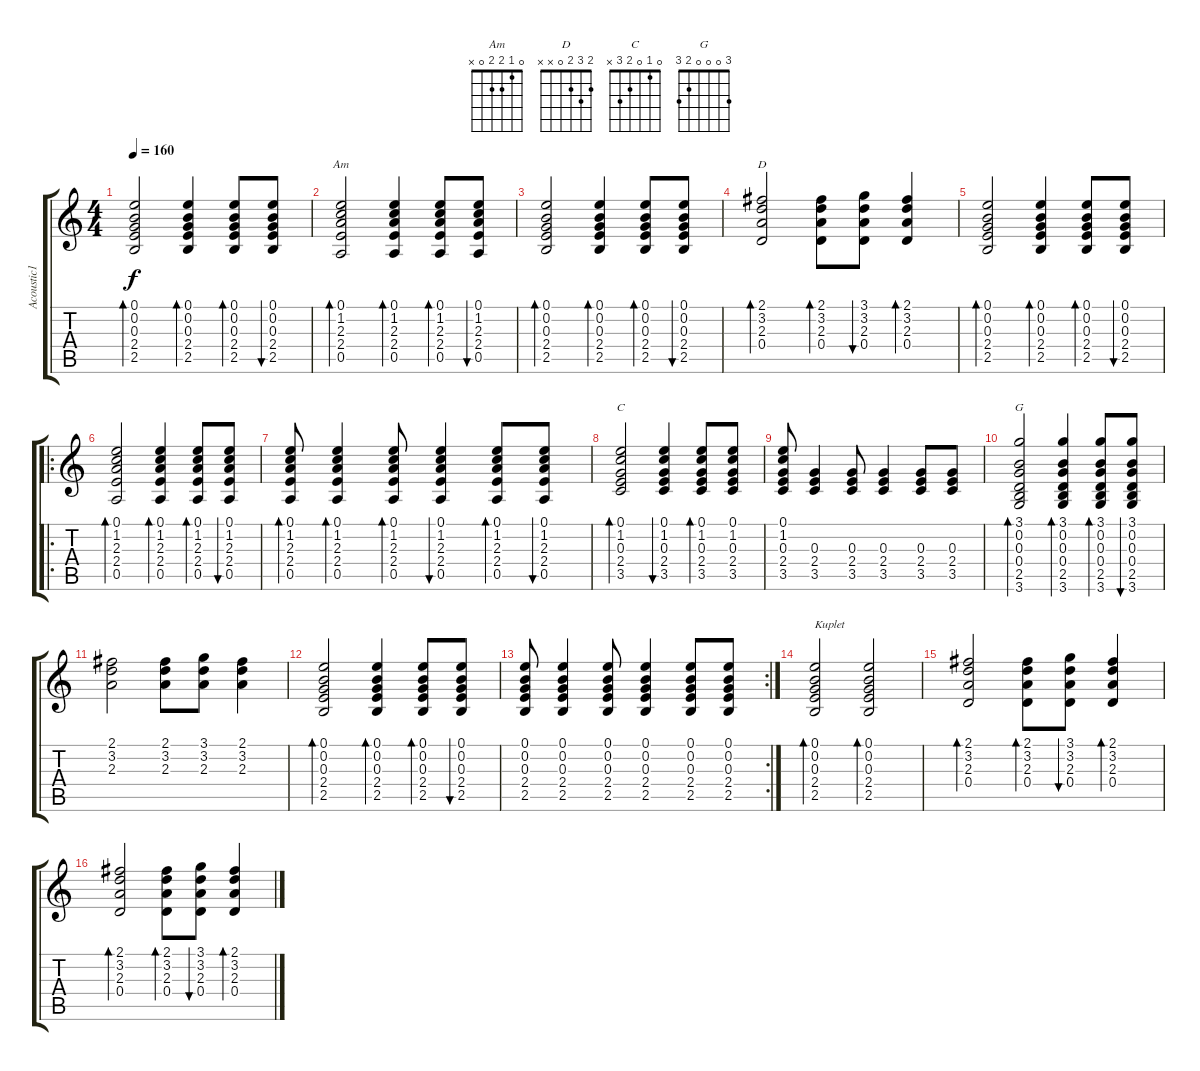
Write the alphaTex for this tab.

\track ("Acoustic1" "Acoustic1") {instrument acousticguitarsteel}
\staff {score tabs}
\tuning (E4 B3 G3 D3 A2 E2) {hide}
\chord ("Am" 0 1 2 2 0 x)
\chord ("D" 2 3 2 0 x x)
\chord ("C" 0 1 0 2 3 x)
\chord ("G" 3 0 0 0 2 3)
\ts (4 4)
\tempo 160
\clef g2
\ks c
(0.1 0.2 0.3 2.4 2.5).2{bd 30 dy f} (0.1 0.2 0.3 2.4 2.5).4{bd 30} (0.1 0.2 0.3 2.4 2.5).8{bd 30} (0.1 0.2 0.3 2.4 2.5).8{bu 30} |
(0.1 1.2 2.3 2.4 0.5).2{bd 30 ch "Am"} (0.1 1.2 2.3 2.4 0.5).4{bd 30} (0.1 1.2 2.3 2.4 0.5).8{bd 30} (0.1 1.2 2.3 2.4 0.5).8{bu 30} |
(0.1 0.2 0.3 2.4 2.5).2{bd 30} (0.1 0.2 0.3 2.4 2.5).4{bd 30} (0.1 0.2 0.3 2.4 2.5).8{bd 30} (0.1 0.2 0.3 2.4 2.5).8{bu 30} |
(2.1 3.2 2.3 0.4).2{bd 30 ch "D"} (2.1 3.2 2.3 0.4).8{bd 30} (3.1 3.2 2.3 0.4).8{bu 30} (2.1 3.2 2.3 0.4).4{bd 30} |
(0.1 0.2 0.3 2.4 2.5).2{bd 30} (0.1 0.2 0.3 2.4 2.5).4{bd 30} (0.1 0.2 0.3 2.4 2.5).8{bd 30} (0.1 0.2 0.3 2.4 2.5).8{bu 30} |
\ro
(0.1 1.2 2.3 2.4 0.5).2{bd 30} (0.1 1.2 2.3 2.4 0.5).4{bd 30} (0.1 1.2 2.3 2.4 0.5).8{bd 30} (0.1 1.2 2.3 2.4 0.5).8{bu 30} |
(0.1 1.2 2.3 2.4 0.5).8{bd 30} (0.1 1.2 2.3 2.4 0.5).4{bd 30} (0.1 1.2 2.3 2.4 0.5).8{bd 30} (0.1 1.2 2.3 2.4 0.5).4{bu 30} (0.1 1.2 2.3 2.4 0.5).8{bd 30} (0.1 1.2 2.3 2.4 0.5).8{bu 30} |
(0.1 1.2 0.3 2.4 3.5).2{bd 30 ch "C"} (0.1 1.2 0.3 2.4 3.5).4{bu 30} (0.1 1.2 0.3 2.4 3.5).8{bd 30} (0.1 1.2 0.3 2.4 3.5).8 |
(0.1 1.2 0.3 2.4 3.5).8 (0.3 2.4 3.5).4 (0.3 2.4 3.5).8 (0.3 2.4 3.5).4 (0.3 2.4 3.5).8 (0.3 2.4 3.5).8 |
(3.1 0.2 0.3 0.4 2.5 3.6).2{bd 30 ch "G"} (3.1 0.2 0.3 0.4 2.5 3.6).4{bd 30} (3.1 0.2 0.3 0.4 2.5 3.6).8{bd 30} (3.1 0.2 0.3 0.4 2.5 3.6).8{bu 30} |
(2.1 3.2 2.3).2 (2.1 3.2 2.3).8 (3.1 3.2 2.3).8 (2.1 3.2 2.3).4 |
(0.1 0.2 0.3 2.4 2.5).2{bd 30} (0.1 0.2 0.3 2.4 2.5).4{bd 30} (0.1 0.2 0.3 2.4 2.5).8{bd 30} (0.1 0.2 0.3 2.4 2.5).8{bu 30} |
\rc 2
(0.1 0.2 0.3 2.4 2.5).8 (0.1 0.2 0.3 2.4 2.5).4 (0.1 0.2 0.3 2.4 2.5).8 (0.1 0.2 0.3 2.4 2.5).4 (0.1 0.2 0.3 2.4 2.5).8 (0.1 0.2 0.3 2.4 2.5).8 |
(0.1 0.2 0.3 2.4 2.5).2{bd 30 txt "Kuplet"} (0.1 0.2 0.3 2.4 2.5).2{bd 30} |
(2.1 3.2 2.3 0.4).2{bd 30} (2.1 3.2 2.3 0.4).8{bd 30} (3.1 3.2 2.3 0.4).8{bu 30} (2.1 3.2 2.3 0.4).4{bd 30} |
(2.1 3.2 2.3 0.4).2{bd 30} (2.1 3.2 2.3 0.4).8{bd 30} (3.1 3.2 2.3 0.4).8{bu 30} (2.1 3.2 2.3 0.4).4{bd 30}
